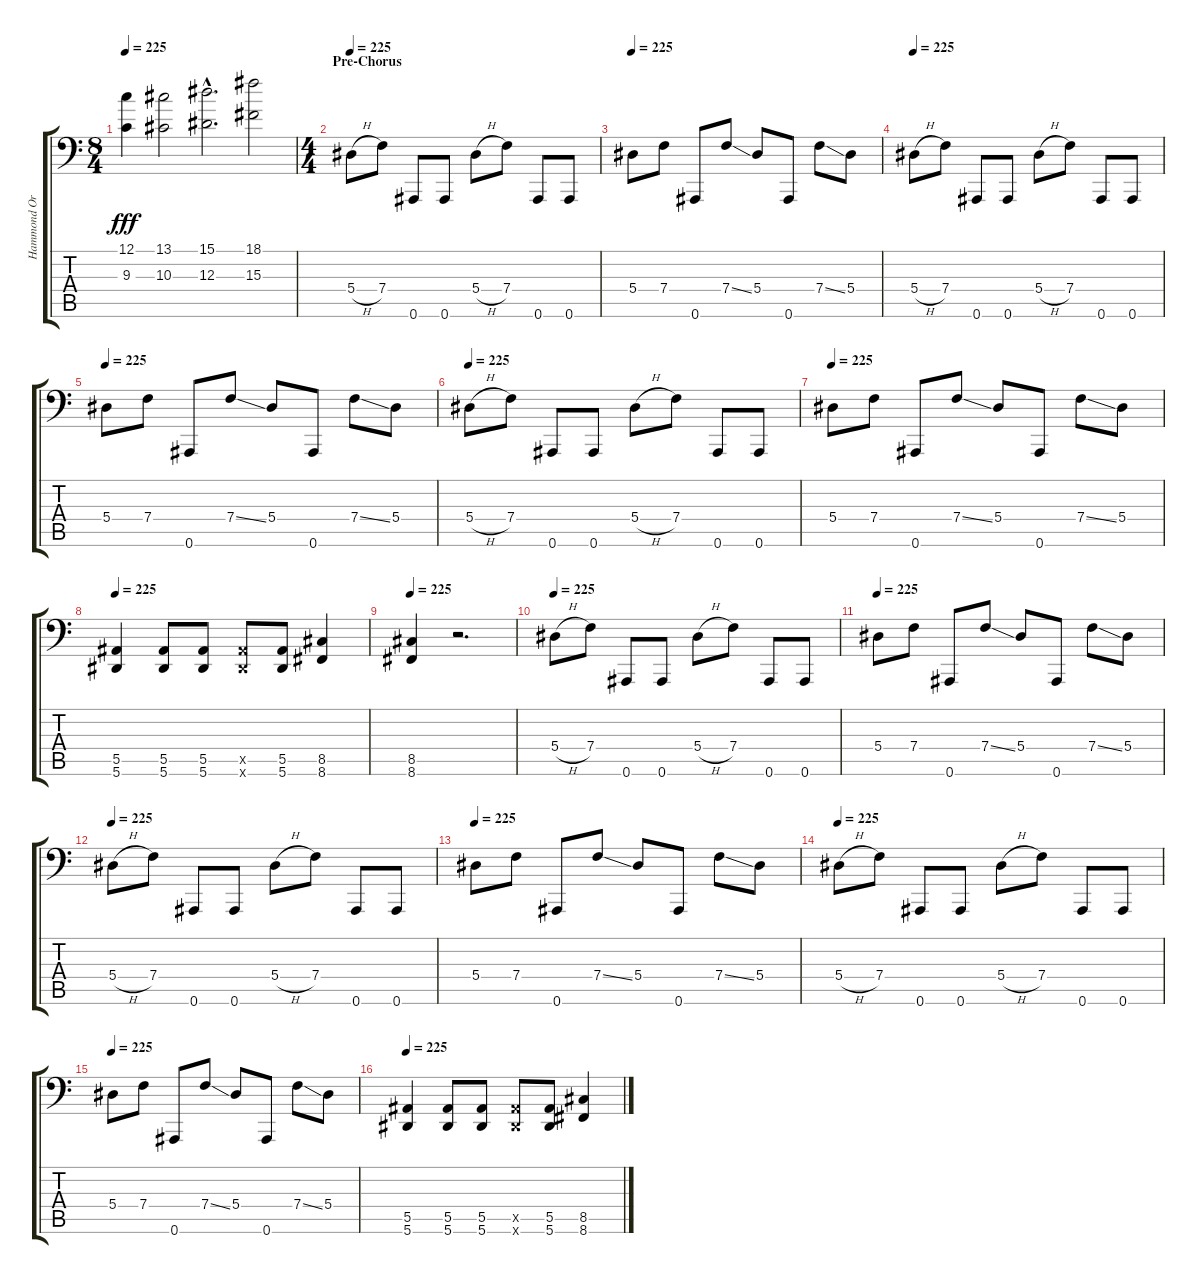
\track ("Hammond Organ" "Hammond Or") {instrument drawbarorgan}
\staff {score tabs}
\tuning (C4 G3 Eb3 Bb2 F2 Bb1) {hide}
\ts (8 4)
\tempo 225
\clef f4
\ks c
(12.1 9.3).4{dy fff instrument drawbarorgan} (13.1 10.3).2 (15.1{hac} 12.3{hac}).2{d} (18.1 15.3).2 |
\ts (4 4)
\section ("" "Pre-Chorus")
\tempo 225
5.4{h}.8{instrument distortionguitar} 7.4.8 0.6.8 0.6.8 5.4{h}.8 7.4.8 0.6.8 0.6.8 |
\tempo 225
5.4.8 7.4.8 0.6.8 7.4{ss}.8 5.4.8 0.6.8 7.4{ss}.8 5.4.8 |
\tempo 225
5.4{h}.8{instrument distortionguitar} 7.4.8 0.6.8 0.6.8 5.4{h}.8 7.4.8 0.6.8 0.6.8 |
\tempo 225
5.4.8 7.4.8 0.6.8 7.4{ss}.8 5.4.8 0.6.8 7.4{ss}.8 5.4.8 |
\tempo 225
5.4{h}.8{instrument distortionguitar} 7.4.8 0.6.8 0.6.8 5.4{h}.8 7.4.8 0.6.8 0.6.8 |
\tempo 225
5.4.8 7.4.8 0.6.8 7.4{ss}.8 5.4.8 0.6.8 7.4{ss}.8 5.4.8 |
\tempo 225
(5.5 5.6).4 (5.5 5.6).8 (5.5 5.6).8 (5.5{x} 5.6{x}).8 (5.5 5.6).8 (8.5 8.6).4 |
\tempo 225
(8.5 8.6).4 r.2{d} |
\tempo 225
5.4{h}.8{instrument distortionguitar} 7.4.8 0.6.8 0.6.8 5.4{h}.8 7.4.8 0.6.8 0.6.8 |
\tempo 225
5.4.8 7.4.8 0.6.8 7.4{ss}.8 5.4.8 0.6.8 7.4{ss}.8 5.4.8 |
\tempo 225
5.4{h}.8{instrument distortionguitar} 7.4.8 0.6.8 0.6.8 5.4{h}.8 7.4.8 0.6.8 0.6.8 |
\tempo 225
5.4.8 7.4.8 0.6.8 7.4{ss}.8 5.4.8 0.6.8 7.4{ss}.8 5.4.8 |
\tempo 225
5.4{h}.8{instrument distortionguitar} 7.4.8 0.6.8 0.6.8 5.4{h}.8 7.4.8 0.6.8 0.6.8 |
\tempo 225
5.4.8 7.4.8 0.6.8 7.4{ss}.8 5.4.8 0.6.8 7.4{ss}.8 5.4.8 |
\tempo 225
(5.5 5.6).4 (5.5 5.6).8 (5.5 5.6).8 (5.5{x} 5.6{x}).8 (5.5 5.6).8 (8.5 8.6).4
